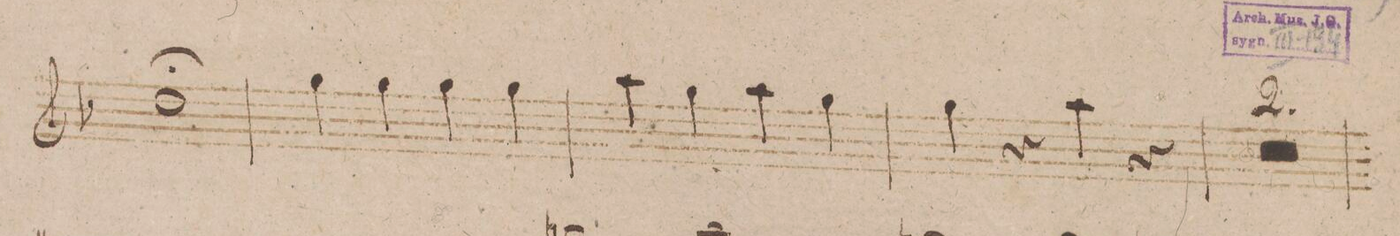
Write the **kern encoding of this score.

**kern	**dynam
*I"Flauto 2do	*
*clefG2	*
*k[b-]	*
*met(c|)	*
*M2/2	*
1dd\;	.
=28	=28
4gg\	.
4gg\	.
4gg\	.
4gg\	.
=29	=29
4aa\	.
4gg\	.
4aa\	.
4gg\	.
=30	=30
4gg\	.
4r	.
4aa\	.
4r	.
=31	=31
0r	.
=32	=32
=33	=33
*-	*-
